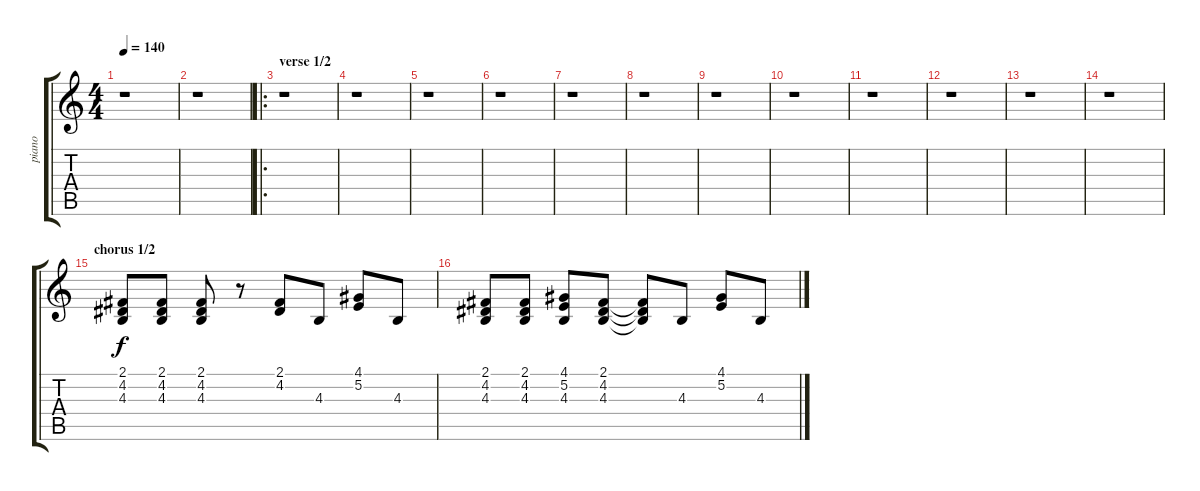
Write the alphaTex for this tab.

\track ("piano" "piano") {instrument brightacousticpiano}
\staff {score tabs}
\tuning (E4 B3 G3 D3 A2 E2) {hide}
\ts (4 4)
\tempo 140
\clef g2
\ks c
r.1{dy f} |
r.1 |
\ro
\section ("" "verse 1/2")
r.1 |
r.1 |
r.1 |
r.1 |
r.1 |
r.1 |
r.1 |
r.1 |
r.1 |
r.1 |
r.1 |
r.1 |
\section ("" "chorus 1/2")
(2.1 4.2 4.3).8 (2.1 4.2 4.3).8 (2.1 4.2 4.3).8 r.8 (2.1 4.2).8 4.3.8 (4.1 5.2).8 4.3.8 |
(2.1 4.2 4.3).8 (2.1 4.2 4.3).8 (4.1 5.2 4.3).8 (2.1 4.2 4.3).8 (2.1{t} 4.2{t} 4.3{t}).8 4.3.8 (4.1 5.2).8 4.3.8
